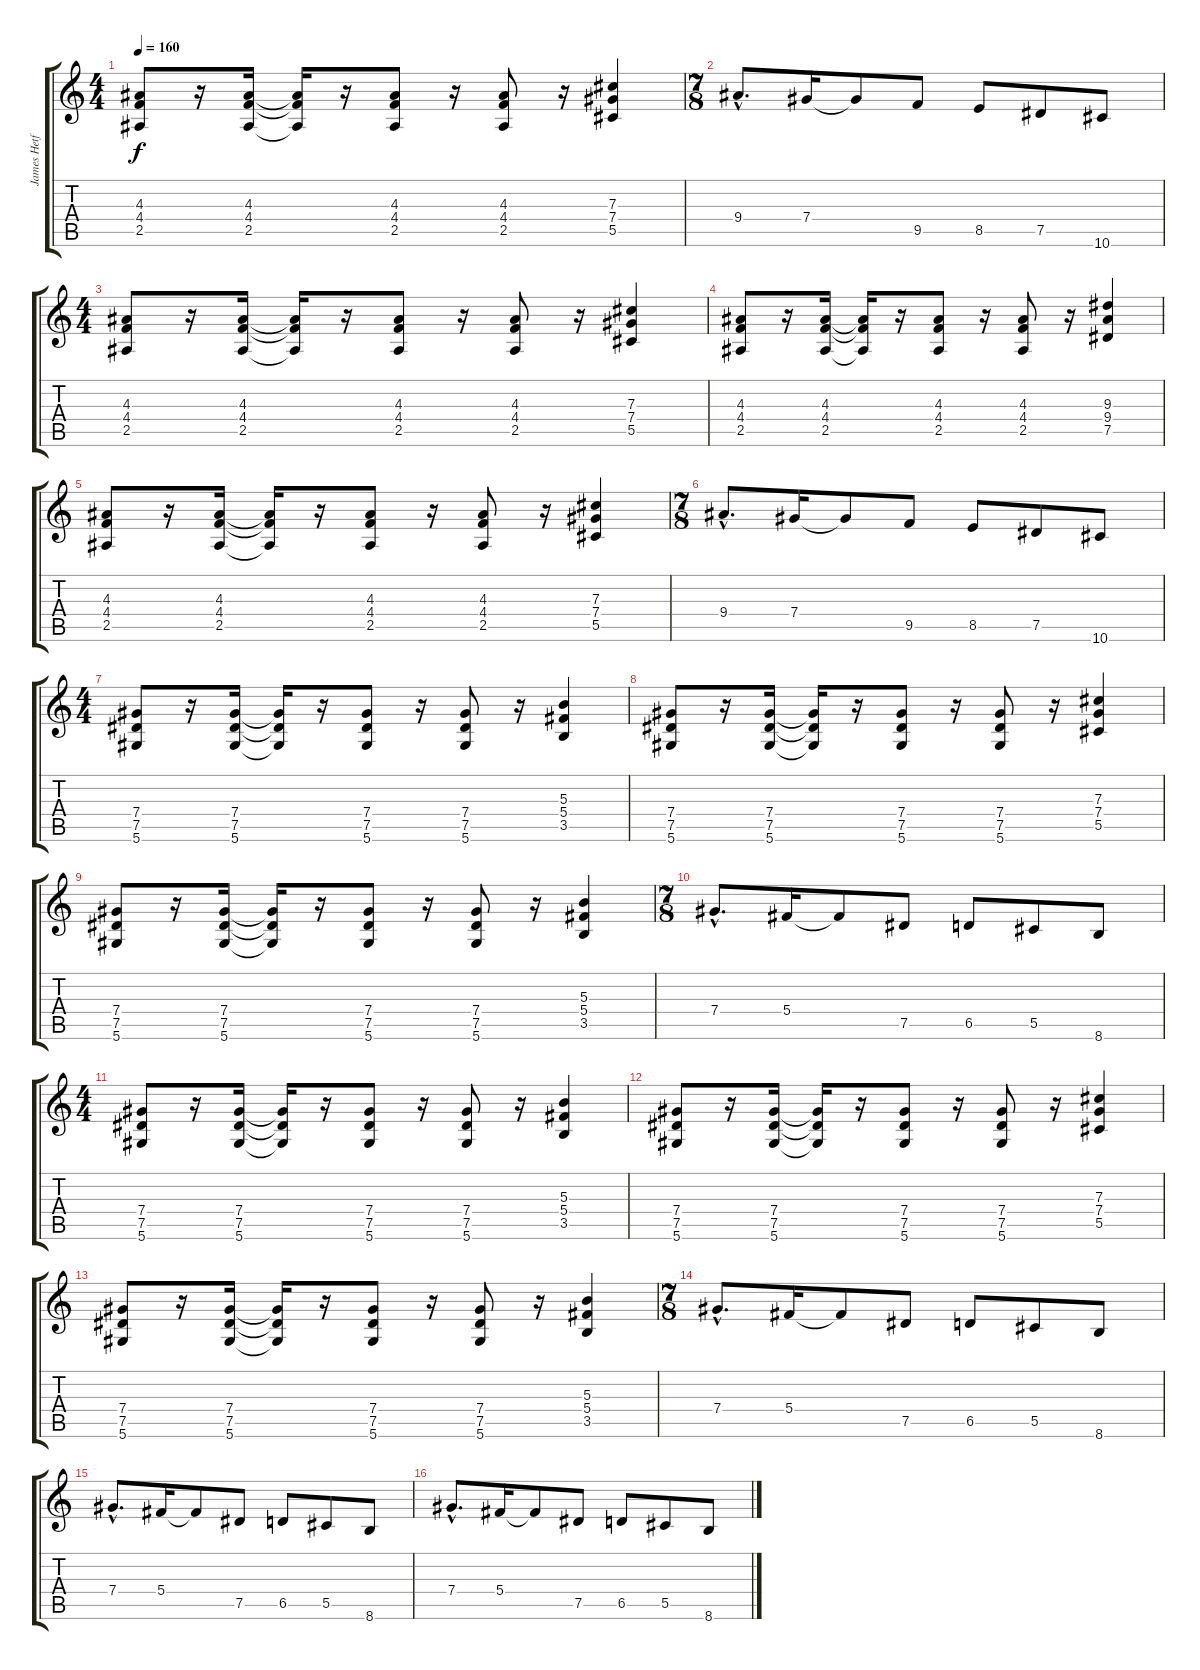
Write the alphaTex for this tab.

\track ("James Hetfield (Distortion Guitar)" "James Hetf") {instrument distortionguitar}
\staff {score tabs}
\tuning (Eb4 Bb3 Gb3 Db3 Ab2 Eb2) {hide}
\ts (4 4)
\tempo 160
\clef g2
\ks c
(4.3 4.4 2.5).8{dy f} r.16 (4.3 4.4 2.5).16 (4.3{t} 4.4{t} 2.5{t}).16 r.16 (4.3 4.4 2.5).8 r.16 (4.3 4.4 2.5).8 r.16 (7.3 7.4 5.5).4 |
\ts (7 8)
9.4{hac}.8{d} 7.4.16 7.4{t}.8 9.5.8 8.5.8 7.5.8 10.6.8 |
\ts (4 4)
(4.3 4.4 2.5).8 r.16 (4.3 4.4 2.5).16 (4.3{t} 4.4{t} 2.5{t}).16 r.16 (4.3 4.4 2.5).8 r.16 (4.3 4.4 2.5).8 r.16 (7.3 7.4 5.5).4 |
(4.3 4.4 2.5).8 r.16 (4.3 4.4 2.5).16 (4.3{t} 4.4{t} 2.5{t}).16 r.16 (4.3 4.4 2.5).8 r.16 (4.3 4.4 2.5).8 r.16 (9.3 9.4 7.5).4 |
(4.3 4.4 2.5).8 r.16 (4.3 4.4 2.5).16 (4.3{t} 4.4{t} 2.5{t}).16 r.16 (4.3 4.4 2.5).8 r.16 (4.3 4.4 2.5).8 r.16 (7.3 7.4 5.5).4 |
\ts (7 8)
9.4{hac}.8{d} 7.4.16 7.4{t}.8 9.5.8 8.5.8 7.5.8 10.6.8 |
\ts (4 4)
(7.4 7.5 5.6).8 r.16 (7.4 7.5 5.6).16 (7.4{t} 7.5{t} 5.6{t}).16 r.16 (7.4 7.5 5.6).8 r.16 (7.4 7.5 5.6).8 r.16 (5.3 5.4 3.5).4 |
(7.4 7.5 5.6).8 r.16 (7.4 7.5 5.6).16 (7.4{t} 7.5{t} 5.6{t}).16 r.16 (7.4 7.5 5.6).8 r.16 (7.4 7.5 5.6).8 r.16 (7.3 7.4 5.5).4 |
(7.4 7.5 5.6).8 r.16 (7.4 7.5 5.6).16 (7.4{t} 7.5{t} 5.6{t}).16 r.16 (7.4 7.5 5.6).8 r.16 (7.4 7.5 5.6).8 r.16 (5.3 5.4 3.5).4 |
\ts (7 8)
7.4{hac}.8{d} 5.4.16 5.4{t}.8 7.5.8 6.5.8 5.5.8 8.6.8 |
\ts (4 4)
(7.4 7.5 5.6).8 r.16 (7.4 7.5 5.6).16 (7.4{t} 7.5{t} 5.6{t}).16 r.16 (7.4 7.5 5.6).8 r.16 (7.4 7.5 5.6).8 r.16 (5.3 5.4 3.5).4 |
(7.4 7.5 5.6).8 r.16 (7.4 7.5 5.6).16 (7.4{t} 7.5{t} 5.6{t}).16 r.16 (7.4 7.5 5.6).8 r.16 (7.4 7.5 5.6).8 r.16 (7.3 7.4 5.5).4 |
(7.4 7.5 5.6).8 r.16 (7.4 7.5 5.6).16 (7.4{t} 7.5{t} 5.6{t}).16 r.16 (7.4 7.5 5.6).8 r.16 (7.4 7.5 5.6).8 r.16 (5.3 5.4 3.5).4 |
\ts (7 8)
7.4{hac}.8{d} 5.4.16 5.4{t}.8 7.5.8 6.5.8 5.5.8 8.6.8 |
7.4{hac}.8{d} 5.4.16 5.4{t}.8 7.5.8 6.5.8 5.5.8 8.6.8 |
7.4{hac}.8{d} 5.4.16 5.4{t}.8 7.5.8 6.5.8 5.5.8 8.6.8
